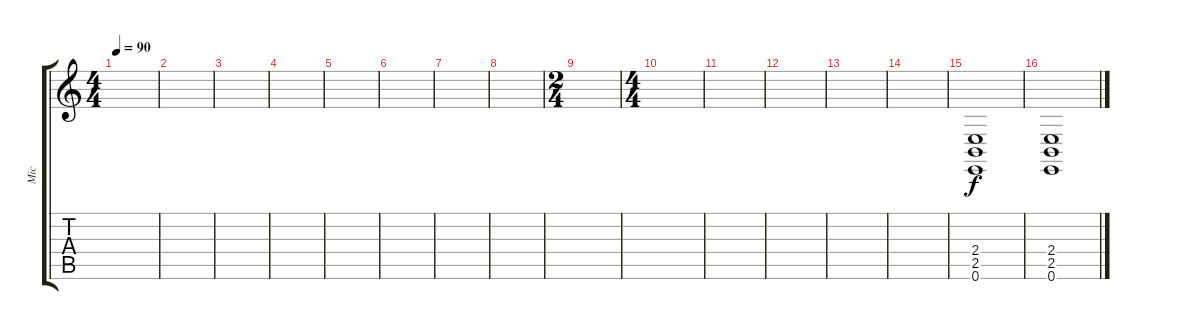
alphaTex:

\track ("Mic" "Mic") {instrument stringensemble1}
\staff {score tabs}
\tuning (E4 B3 G3 D3 A2 E2) {hide}
\ts (4 4)
\tempo 90
\clef g2
\ks c
|
|
|
|
|
|
|
|
\ts (2 4)
|
\ts (4 4)
|
|
|
|
|
(2.4 2.5 0.6).1 |
(2.4 2.5 0.6).1
